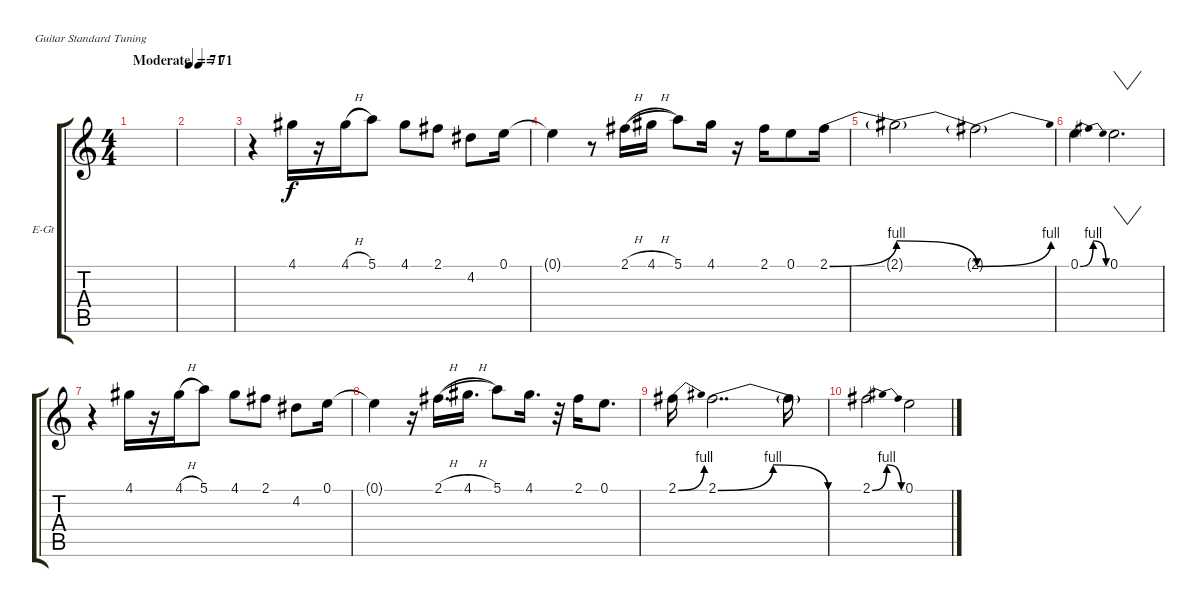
\bracketExtendMode groupsimilarinstruments
\firstSystemTrackNameOrientation horizontal
\otherSystemsTrackNameOrientation horizontal
\track ("Гитара 3" "E-Gt") {instrument distortionguitar}
\staff {score tabs}
\tuning (E4 B3 G3 D3 A2 E2)
\ts (4 4)
\beaming (8 2 2 2 2)
\tempo (71 "Moderate")
\clef g2
\ks c
|
\tempo 71
|
r.4 4.1.16 r.16 4.1{h}.16{legatoorigin} 5.1.8 4.1.8 2.1.8 4.2.8 0.1.16 |
0.1{t}.4 r.8 2.1{h}.16{legatoorigin} 4.1{h}.16{legatoorigin} 5.1.8 4.1.16 r.16 2.1.16 0.1.8 2.1{be (bend 0 0 44.4 4)}.16 |
2.1{be (release 0 4 40.199999999999996 0) t}.2 2.1{be (bend 0 0 27 4) t}.2 |
0.1{be (bendrelease 0 0 35.4 4 47.4 4 59.4 0)}.4 0.1.2{vw d} |
r.4 4.1.16 r.16 4.1{h}.16{legatoorigin} 5.1.8 4.1.8 2.1.8 4.2.8 0.1.16 |
0.1{t}.4 r.16 2.1{h}.16{d legatoorigin} 4.1{h}.16{d legatoorigin} 5.1.8 4.1.16{d} r.32 2.1.16 0.1.8{d} |
2.1{be (bend 0 0 31.799999999999997 4)}.16 2.1{be (bendrelease 0 0 7.199999999999999 4 24 4 59.4 0)}.2{dd} 2.1{t}.16 |
2.1{be (bendrelease 0 0 15.6 4 24.599999999999998 4 40.199999999999996 0)}.2 0.1.2
